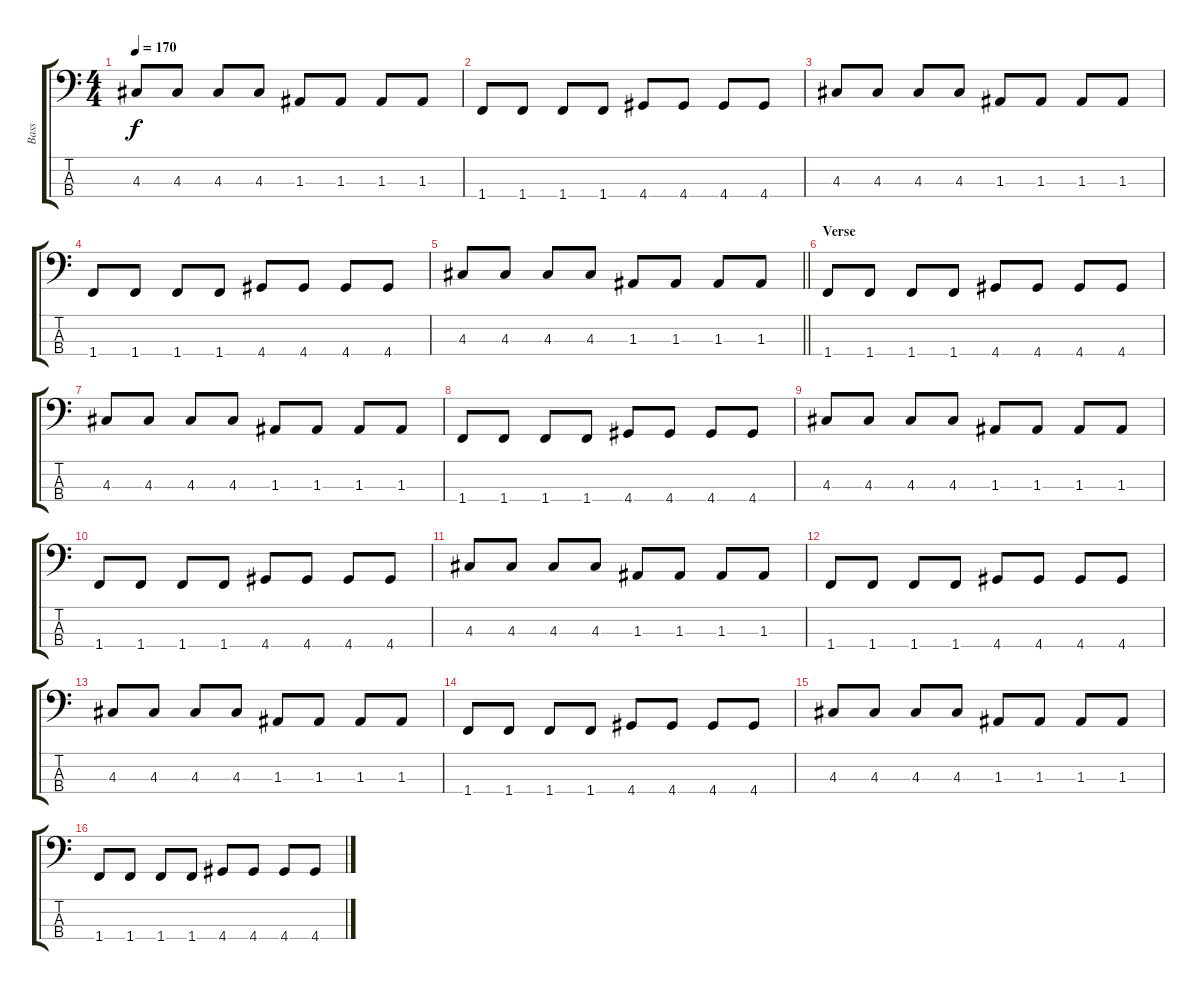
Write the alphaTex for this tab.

\track ("Bass" "Bass") {instrument electricbassfinger}
\staff {score tabs}
\tuning (G2 D2 A1 E1) {hide}
\ts (4 4)
\tempo 170
\clef f4
\ks c
4.3.8{dy f} 4.3.8 4.3.8 4.3.8 1.3.8 1.3.8 1.3.8 1.3.8 |
1.4.8 1.4.8 1.4.8 1.4.8 4.4.8 4.4.8 4.4.8 4.4.8 |
4.3.8 4.3.8 4.3.8 4.3.8 1.3.8 1.3.8 1.3.8 1.3.8 |
1.4.8 1.4.8 1.4.8 1.4.8 4.4.8 4.4.8 4.4.8 4.4.8 |
\barLineRight lightlight
4.3.8 4.3.8 4.3.8 4.3.8 1.3.8 1.3.8 1.3.8 1.3.8 |
\section ("" "Verse ")
1.4.8 1.4.8 1.4.8 1.4.8 4.4.8 4.4.8 4.4.8 4.4.8 |
4.3.8 4.3.8 4.3.8 4.3.8 1.3.8 1.3.8 1.3.8 1.3.8 |
1.4.8 1.4.8 1.4.8 1.4.8 4.4.8 4.4.8 4.4.8 4.4.8 |
4.3.8 4.3.8 4.3.8 4.3.8 1.3.8 1.3.8 1.3.8 1.3.8 |
1.4.8 1.4.8 1.4.8 1.4.8 4.4.8 4.4.8 4.4.8 4.4.8 |
4.3.8 4.3.8 4.3.8 4.3.8 1.3.8 1.3.8 1.3.8 1.3.8 |
1.4.8 1.4.8 1.4.8 1.4.8 4.4.8 4.4.8 4.4.8 4.4.8 |
4.3.8 4.3.8 4.3.8 4.3.8 1.3.8 1.3.8 1.3.8 1.3.8 |
1.4.8 1.4.8 1.4.8 1.4.8 4.4.8 4.4.8 4.4.8 4.4.8 |
4.3.8 4.3.8 4.3.8 4.3.8 1.3.8 1.3.8 1.3.8 1.3.8 |
1.4.8 1.4.8 1.4.8 1.4.8 4.4.8 4.4.8 4.4.8 4.4.8
